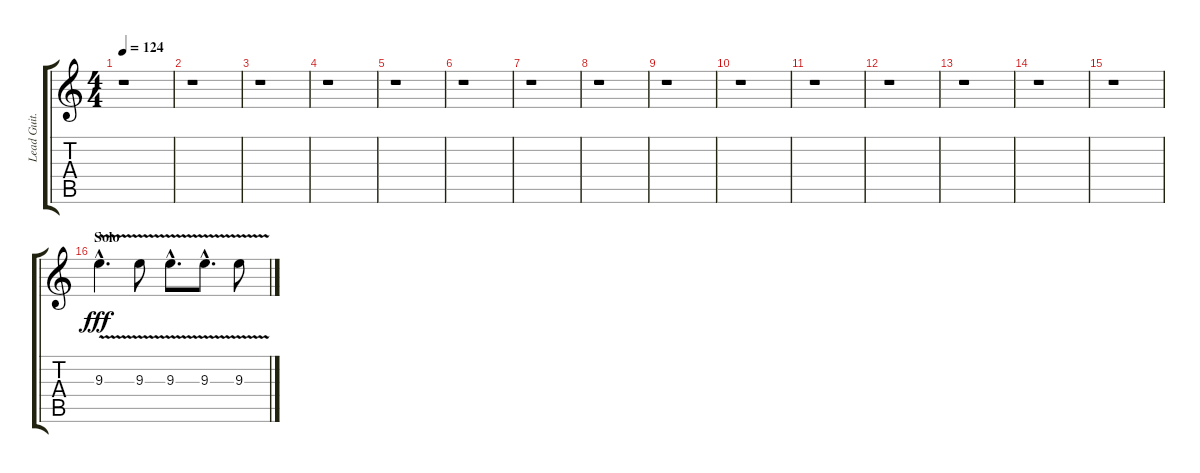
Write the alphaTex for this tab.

\track ("Lead Guit." "Lead Guit.") {instrument distortionguitar}
\staff {score tabs}
\tuning (E4 B3 G3 D3 A2 E2) {hide}
\ts (4 4)
\tempo 124
\clef g2
\ks c
r.1{dy fff} |
r.1 |
r.1 |
r.1 |
r.1 |
r.1 |
r.1 |
r.1 |
r.1 |
r.1 |
r.1 |
r.1 |
r.1 |
r.1 |
r.1 |
\section ("" "Solo")
9.3{v hac}.4{d} 9.3{v}.8 9.3{v hac}.8{d} 9.3{v hac}.8{d} 9.3{v ss}.8
